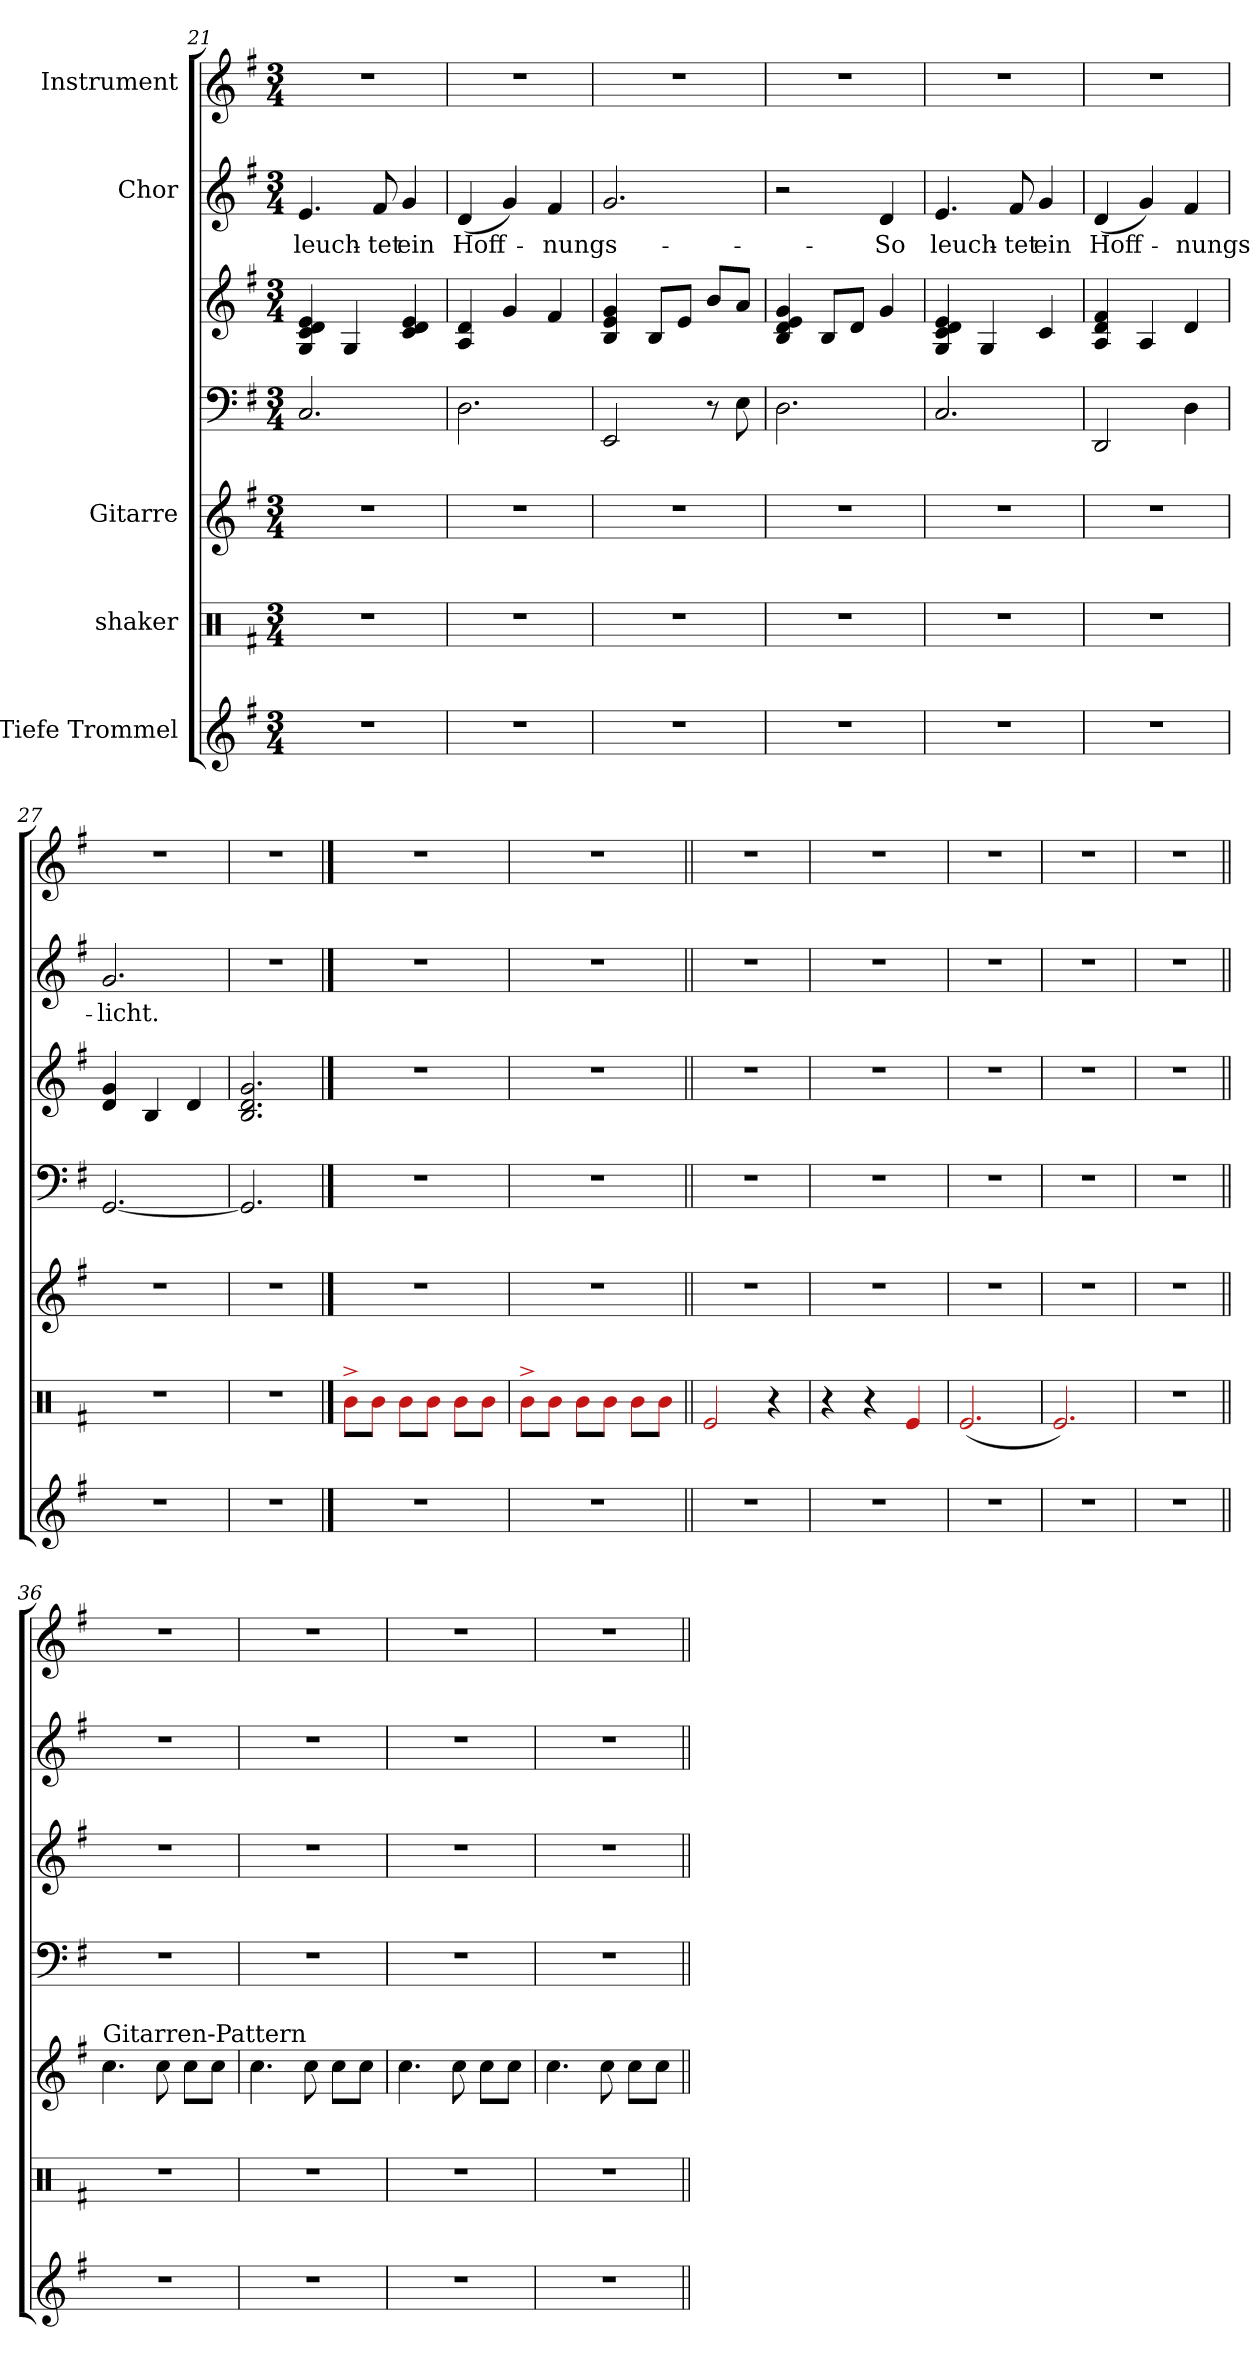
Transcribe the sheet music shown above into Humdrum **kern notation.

**kern	**kern	**kern	**kern	**kern	**kern	**text	**kern
*part6	*part5	*part4	*part3	*part3	*part2	*part2	*part1
*staff7	*staff6	*staff5	*staff4	*staff3	*staff2	*staff2	*staff1
*I"Tiefe Trommel	*I"shaker	*I"Gitarre	*	*	*I"Chor	*	*I"Instrument
*clefG2	*clefX	*clefG2	*clefF4	*clefG2	*clefG2	*	*clefG2
*k[f#]	*k[f#]	*k[f#]	*k[f#]	*k[f#]	*k[f#]	*	*k[f#]
*G:	*G:	*G:	*G:	*G:	*G:	*	*G:
*M3/4	*M3/4	*M3/4	*M3/4	*M3/4	*M3/4	*	*M3/4
=21	=21	=21	=21	=21	=21	=21	=21
!	!	!	!	!	!	!LO:LY:b	!
2.r	2.r	2.r	2.C/	4G/ 4c/ 4d/ 4e/	4.e/	leuch-	2.r
.	.	.	.	4G/	.	.	.
!	!	!	!	!	!	!LO:LY:b	!
.	.	.	.	.	8f#/	-tet	.
!	!	!	!	!	!	!LO:LY:b	!
.	.	.	.	4c/ 4d/ 4e/	4g/	ein	.
=22	=22	=22	=22	=22	=22	=22	=22
!	!	!	!	!	!	!LO:LY:b	!
2.r	2.r	2.r	2.D\	4A/ 4d/	(<4d/	Hoff-	2.r
.	.	.	.	4g/	4g/)	.	.
!	!	!	!	!	!	!LO:LY:b	!
.	.	.	.	4f#/	4f#/	-nungs-	.
!!LO:LB:g=z
=23	=23	=23	=23	=23	=23	=23	=23
2.r	2.r	2.r	2EE/	4B/ 4e/ 4g/	2.g/	.	2.r
.	.	.	.	8B/L	.	.	.
.	.	.	.	8e/J	.	.	.
.	.	.	8r	8b/L	.	.	.
.	.	.	8E\	8a/J	.	.	.
=24	=24	=24	=24	=24	=24	=24	=24
2.r	2.r	2.r	2.D\	4B/ 4d/ 4e/ 4g/	2r	.	2.r
.	.	.	.	8B/L	.	.	.
.	.	.	.	8d/J	.	.	.
!	!	!	!	!	!	!LO:LY:b	!
.	.	.	.	4g/	4d/	So	.
=25	=25	=25	=25	=25	=25	=25	=25
!	!	!	!	!	!	!LO:LY:b	!
2.r	2.r	2.r	2.C/	4G/ 4c/ 4d/ 4e/	4.e/	leuch-	2.r
.	.	.	.	4G/	.	.	.
!	!	!	!	!	!	!LO:LY:b	!
.	.	.	.	.	8f#/	-tet	.
!	!	!	!	!	!	!LO:LY:b	!
.	.	.	.	4c/	4g/	ein	.
=26	=26	=26	=26	=26	=26	=26	=26
!	!	!	!	!	!	!LO:LY:b	!
2.r	2.r	2.r	2DD/	4A/ 4d/ 4f#/	(<4d/	Hoff-	2.r
.	.	.	.	4A/	4g/)	.	.
!	!	!	!	!	!	!LO:LY:b	!
.	.	.	4D\	4d/	4f#/	-nungs-	.
=27	=27	=27	=27	=27	=27	=27	=27
!	!	!	!	!	!	!LO:LY:b	!
2.r	2.r	2.r	[2.GG/	4d/ 4g/	2.g/	-licht.	2.r
.	.	.	.	4B/	.	.	.
.	.	.	.	4d/	.	.	.
=28	=28	=28	=28	=28	=28	=28	=28
2.r	2.r	2.r	2.GG/]	2.B/ 2.d/ 2.g/	2.r	.	2.r
!!LO:PB:g=z
==29	==29	==29	==29	==29	==29	==29	==29
2.r	8b^>\L	2.r	2.r	2.r	2.r	.	2.r
.	8b\J	.	.	.	.	.	.
.	8b\L	.	.	.	.	.	.
.	8b\J	.	.	.	.	.	.
.	8b\L	.	.	.	.	.	.
.	8b\J	.	.	.	.	.	.
=30	=30	=30	=30	=30	=30	=30	=30
2.r	8b^>\L	2.r	2.r	2.r	2.r	.	2.r
.	8b\J	.	.	.	.	.	.
.	8b\L	.	.	.	.	.	.
.	8b\J	.	.	.	.	.	.
.	8b\L	.	.	.	.	.	.
.	8b\J	.	.	.	.	.	.
=31||	=31||	=31||	=31||	=31||	=31||	=31||	=31||
2.r	2e/	2.r	2.r	2.r	2.r	.	2.r
.	4r	.	.	.	.	.	.
=32	=32	=32	=32	=32	=32	=32	=32
2.r	4r	2.r	2.r	2.r	2.r	.	2.r
.	4r	.	.	.	.	.	.
.	4e/	.	.	.	.	.	.
=33	=33	=33	=33	=33	=33	=33	=33
2.r	(<2.e/	2.r	2.r	2.r	2.r	.	2.r
=34	=34	=34	=34	=34	=34	=34	=34
2.r	2.e/)	2.r	2.r	2.r	2.r	.	2.r
=35	=35	=35	=35	=35	=35	=35	=35
2.r	2.r	2.r	2.r	2.r	2.r	.	2.r
!!LO:LB:g=z
=36||	=36||	=36||	=36||	=36||	=36||	=36||	=36||
!	!	!LO:TX:a:t=Gitarren-Pattern	!	!	!	!	!
2.r	2.r	4.cc\	2.r	2.r	2.r	.	2.r
.	.	8cc\	.	.	.	.	.
.	.	8cc\L	.	.	.	.	.
.	.	8cc\J	.	.	.	.	.
=37	=37	=37	=37	=37	=37	=37	=37
2.r	2.r	4.cc\	2.r	2.r	2.r	.	2.r
.	.	8cc\	.	.	.	.	.
.	.	8cc\L	.	.	.	.	.
.	.	8cc\J	.	.	.	.	.
=38	=38	=38	=38	=38	=38	=38	=38
2.r	2.r	4.cc\	2.r	2.r	2.r	.	2.r
.	.	8cc\	.	.	.	.	.
.	.	8cc\L	.	.	.	.	.
.	.	8cc\J	.	.	.	.	.
=39	=39	=39	=39	=39	=39	=39	=39
2.r	2.r	4.cc\	2.r	2.r	2.r	.	2.r
.	.	8cc\	.	.	.	.	.
.	.	8cc\L	.	.	.	.	.
.	.	8cc\J	.	.	.	.	.
=||	=||	=||	=||	=||	=||	=||	=||
*-	*-	*-	*-	*-	*-	*-	*-
